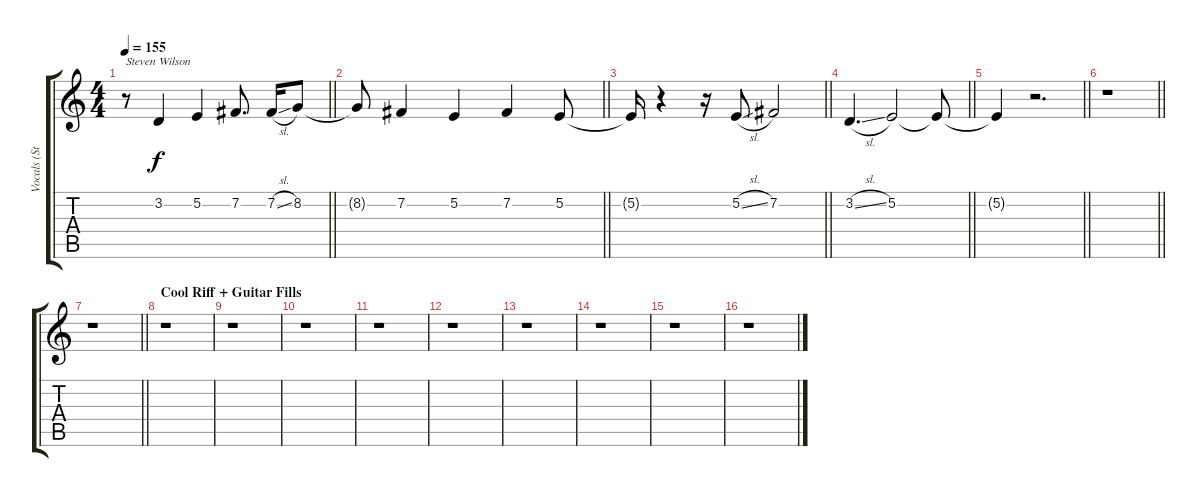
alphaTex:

\track ("Vocals (Steven Wilson+Mikael Akerfeldt)" "Vocals (St") {instrument trumpet}
\staff {score tabs}
\tuning (E4 B3 G3 D3 A2 D2) {hide}
\ts (4 4)
\tempo 155
\clef g2
\barLineRight lightlight
\ks c
r.8{txt "Steven Wilson" dy f} 3.2.4 5.2.4 7.2.8{d} 7.2{sl}.16 8.2.8 |
\barLineRight lightlight
8.2{t}.8 7.2.4 5.2.4 7.2.4 5.2.8 |
\barLineRight lightlight
5.2{t}.16 r.4 r.16 5.2{sl}.8 7.2.2 |
\barLineRight lightlight
3.2{sl}.4{d} 5.2.2 5.2{t}.8 |
\barLineRight lightlight
5.2{t}.4 r.2{d} |
\barLineRight lightlight
r.1 |
\barLineRight lightlight
r.1 |
\section ("" "Cool Riff + Guitar Fills")
r.1 |
r.1 |
r.1 |
r.1 |
r.1 |
r.1 |
r.1 |
r.1 |
r.1
